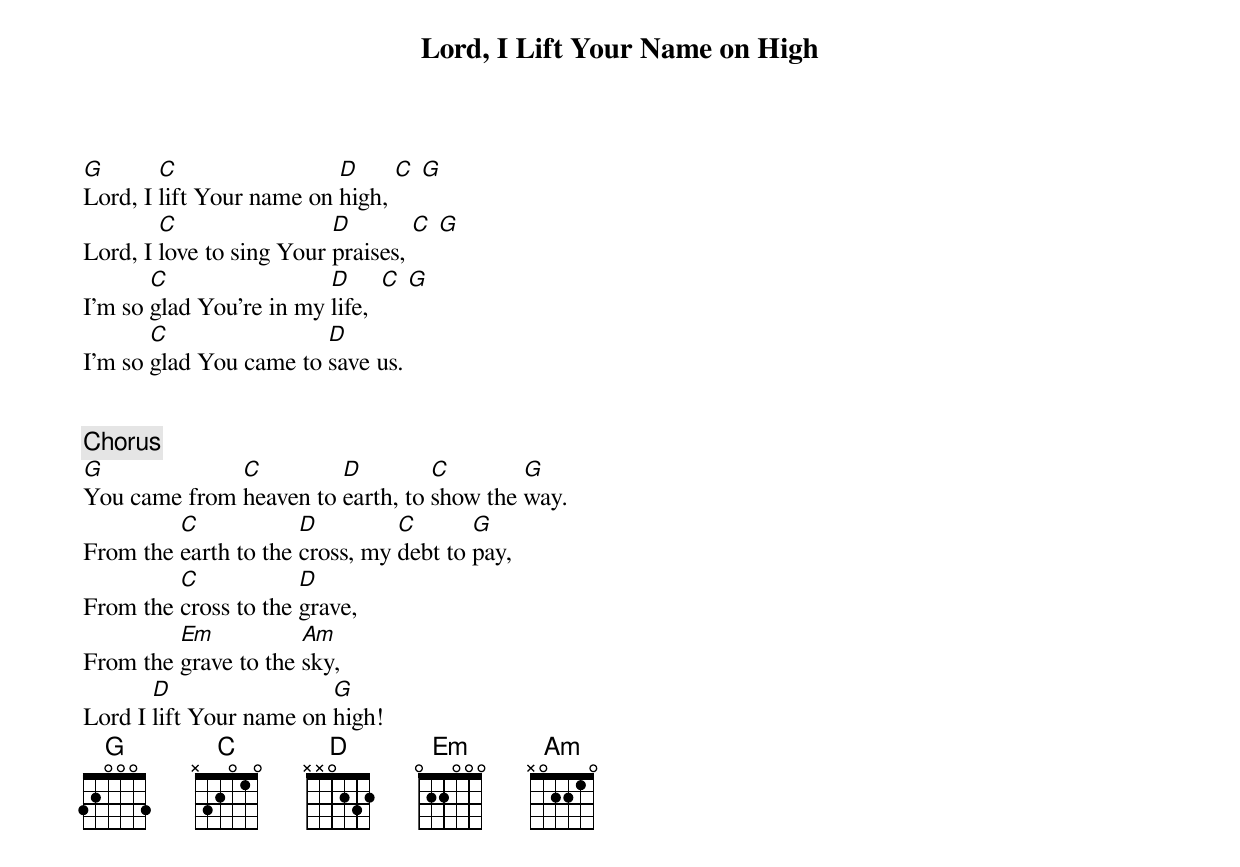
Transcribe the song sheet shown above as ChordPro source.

{Title:Lord, I Lift Your Name on High}

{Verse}
[G]Lord, I [C]lift Your name on [D]high, [C] [G]
Lord, I [C]love to sing Your [D]praises, [C] [G]
I'm so [C]glad You're in my [D]life,  [C] [G]
I'm so [C]glad You came to [D]save us.


{Chorus}
[G]You came from [C]heaven to [D]earth, to [C]show the [G]way.
From the [C]earth to the [D]cross, my [C]debt to [G]pay,
From the [C]cross to the [D]grave,
From the [Em]grave to the [Am]sky,
Lord I [D]lift Your name on [G]high!
